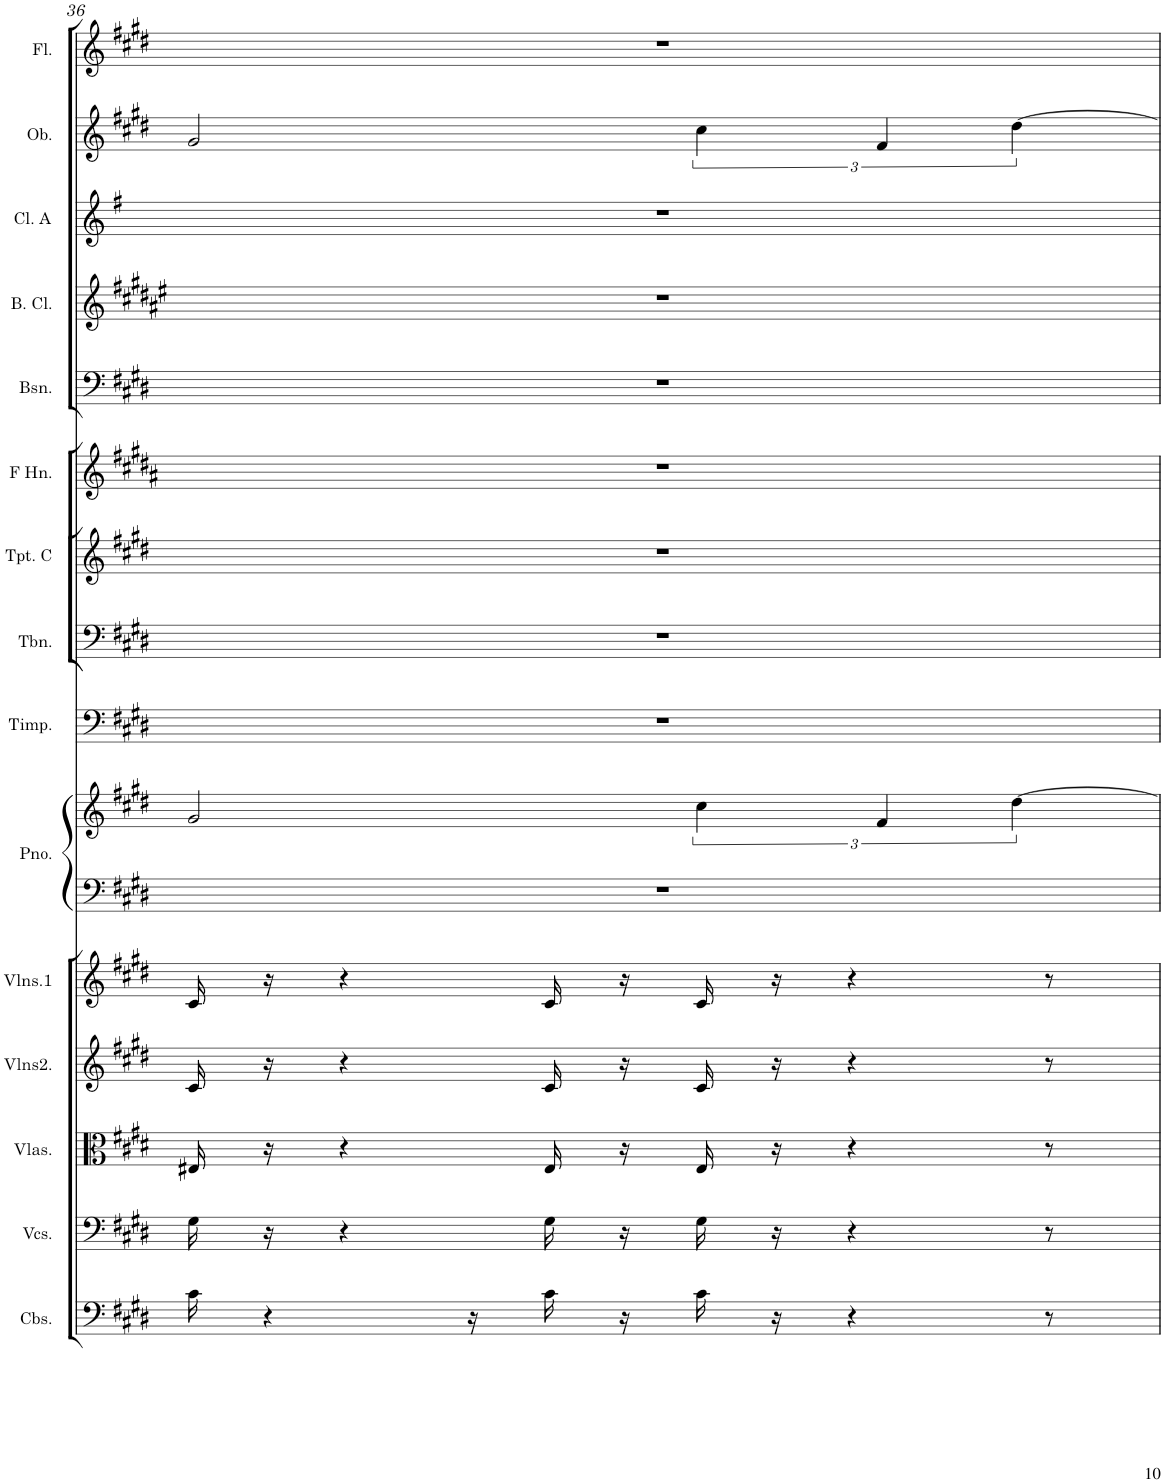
**kern	**kern	**kern	**kern	**kern	**kern	**kern	**kern	**kern	**kern	**kern	**kern	**kern	**kern	**kern	**kern
*part15	*part14	*part13	*part12	*part11	*part10	*part10	*part9	*part8	*part7	*part6	*part5	*part4	*part3	*part2	*part1
*staff16	*staff15	*staff14	*staff13	*staff12	*staff11	*staff10	*staff9	*staff8	*staff7	*staff6	*staff5	*staff4	*staff3	*staff2	*staff1
*I"Contrabass Section	*I"Violoncello Section	*I"Viola Section	*I"Violin Section2	*I"Violin Section1	*I"Grand Piano	*	*I"Timpani	*I"Trombone	*I"Trumpet C	*I"French Horn	*I"Bassoon	*I"Bass Clarinet	*I"Clarinet A	*I"Oboe	*I"Flute
*I'Cbs.	*I'Vcs.	*I'Vlas.	*I'Vlns2.	*I'Vlns.1	*I'Pno.	*	*I'Timp.	*I'Tbn.	*I'Tpt. C	*I'F Hn.	*I'Bsn.	*I'B. Cl.	*I'Cl. A	*I'Ob.	*I'Fl.
!!LO:PB:g=z
*clefF4	*clefF4	*clefC3	*clefG2	*clefG2	*clefF4	*clefG2	*clefF4	*clefF4	*clefG2	*clefG2	*clefF4	*clefG2	*clefG2	*clefG2	*clefG2
*Trd7c12	*	*	*	*	*	*	*	*	*Trd1c2	*Trd4c7	*	*Trd8c14	*Trd2c3	*	*
*k[f#c#g#d#]	*k[f#c#g#d#]	*k[f#c#g#d#]	*k[f#c#g#d#]	*k[f#c#g#d#]	*k[f#c#g#d#]	*k[f#c#g#d#]	*k[f#c#g#d#]	*k[f#c#g#d#]	*k[f#c#g#d#]	*k[f#c#g#d#a#]	*k[f#c#g#d#]	*k[f#c#g#d#a#e#]	*k[f#]	*k[f#c#g#d#]	*k[f#c#g#d#]
*E:	*E:	*E:	*E:	*E:	*E:	*E:	*E:	*E:	*	*	*E:	*	*	*E:	*E:
*M4/4	*M4/4	*M4/4	*M4/4	*M4/4	*M4/4	*M4/4	*M4/4	*M4/4	*M4/4	*M4/4	*M4/4	*M4/4	*M4/4	*M4/4	*M4/4
=36	=36	=36	=36	=36	=36	=36	=36	=36	=36	=36	=36	=36	=36	=36	=36
16c#\	16G#\	16E#X/	16c#/	16c#/	1r	2g#/	1r	1r	1r	1r	1r	1r	1r	2g#/	1r
4r	16r	16r	16r	16r	.	.	.	.	.	.	.	.	.	.	.
.	4r	4r	4r	4r	.	.	.	.	.	.	.	.	.	.	.
16r	.	.	.	.	.	.	.	.	.	.	.	.	.	.	.
16c#\	16G#\	16E#/	16c#/	16c#/	.	.	.	.	.	.	.	.	.	.	.
16r	16r	16r	16r	16r	.	.	.	.	.	.	.	.	.	.	.
16c#\	16G#\	16E#/	16c#/	16c#/	.	6cc#\	.	.	.	.	.	.	.	6cc#\	.
16r	16r	16r	16r	16r	.	.	.	.	.	.	.	.	.	.	.
4r	4r	4r	4r	4r	.	.	.	.	.	.	.	.	.	.	.
.	.	.	.	.	.	6f#/	.	.	.	.	.	.	.	6f#/	.
.	.	.	.	.	.	[6dd#\	.	.	.	.	.	.	.	[6dd#\	.
8r	8r	8r	8r	8r	.	.	.	.	.	.	.	.	.	.	.
=	=	=	=	=	=	=	=	=	=	=	=	=	=	=	=
*-	*-	*-	*-	*-	*-	*-	*-	*-	*-	*-	*-	*-	*-	*-	*-
